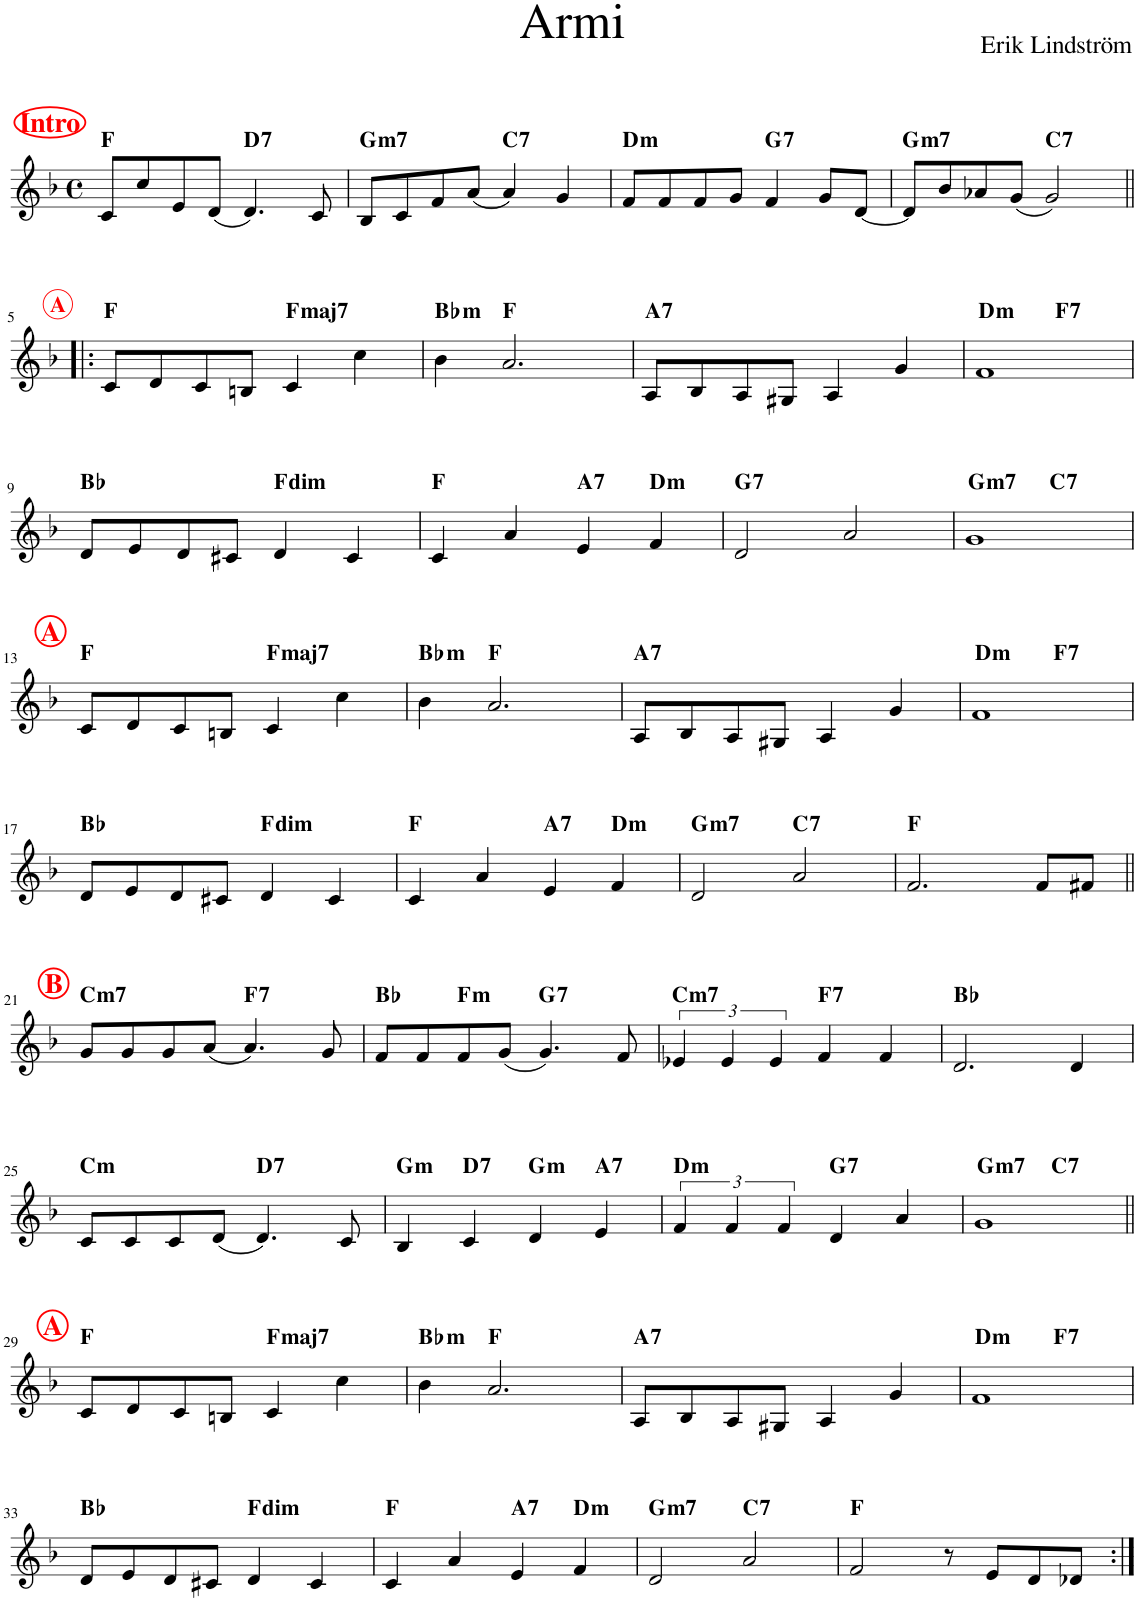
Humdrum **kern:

**kern	**harte
*part1	*part1
*staff1	*
*I"Piano	*
*I'Pno.	*
*clefG2	*
*k[b-]	*
*M4/4	*
*met(c)	*
=1	=1
!LO:TX:a:B:color=#FF0000:t=Intro	!
8c/L	F:maj
8cc/	.
8e/	.
(8d/J	.
!	!LO:H:kt=7
4.d/)	D:7
8c/	.
=2	=2
!	!LO:H:kt=m7
8B-/L	G:min7
8c/	.
8f/	.
(8a/J	.
!	!LO:H:kt=7
4a/)	C:7
4g/	.
=3	=3
!	!LO:H:kt=m
8f/L	D:min
8f/	.
8f/	.
8g/J	.
!	!LO:H:kt=7
4f/	G:7
8g/L	.
[8d/J	.
=4	=4
!	!LO:H:kt=m7
8d/L]	G:min7
8b-/	.
8a-X/	.
(8g/J	.
!	!LO:H:kt=7
2g/)	C:7
!!LO:LB:g=z
=5!|:	=5!|:
!LO:TX:a:B:color=#FF0000:t=A	!
8c/L	F:maj
8d/	.
8c/	.
8Bn/J	.
!	!LO:H:kt=maj7
4c/	F:maj7
4cc\	.
=6	=6
!	!LO:H:kt=m
4b-\	Bb:min
2.a/	F:maj
=7	=7
!	!LO:H:kt=7
8A/L	A:7
8B-/	.
8A/	.
8G#X/J	.
4A/	.
4g/	.
=8	=8
!	!LO:H:kt=m
*^	*
1f	2ryy	D:min
!	!	!LO:H:kt=7
.	2ryy	F:7
*v	*v	*
!!LO:LB:g=z
=9	=9
8d/L	Bb:maj
8e/	.
8d/	.
8c#X/J	.
!	!LO:H:kt=dim
4d/	F:dim
4c#/	.
=10	=10
4c/	F:maj
4a/	.
!	!LO:H:kt=7
4e/	A:7
!	!LO:H:kt=m
4f/	D:min
=11	=11
!	!LO:H:kt=7
2d/	G:7
2a/	.
=12	=12
!	!LO:H:kt=m7
*^	*
1g	2ryy	G:min7
!	!	!LO:H:kt=7
.	2ryy	C:7
!!LO:LB:g=z	!!
=13	=13	=13
!LO:TX:a:B:color=#FF0000:t=A	!	!
*v	*v	*
8c/L	F:maj
8d/	.
8c/	.
8Bn/J	.
!	!LO:H:kt=maj7
4c/	F:maj7
4cc\	.
=14	=14
!	!LO:H:kt=m
4b-\	Bb:min
2.a/	F:maj
=15	=15
!	!LO:H:kt=7
8A/L	A:7
8B-/	.
8A/	.
8G#X/J	.
4A/	.
4g/	.
=16	=16
!	!LO:H:kt=m
*^	*
1f	2ryy	D:min
!	!	!LO:H:kt=7
.	2ryy	F:7
*v	*v	*
!!LO:LB:g=z
=17	=17
8d/L	Bb:maj
8e/	.
8d/	.
8c#X/J	.
!	!LO:H:kt=dim
4d/	F:dim
4c#/	.
=18	=18
4c/	F:maj
4a/	.
!	!LO:H:kt=7
4e/	A:7
!	!LO:H:kt=m
4f/	D:min
=19	=19
!	!LO:H:kt=m7
2d/	G:min7
!	!LO:H:kt=7
2a/	C:7
=20	=20
2.f/	F:maj
8f/L	.
8f#X/J	.
!!LO:LB:g=z
=21||	=21||
!LO:TX:a:B:color=#FF0000:t=B	!LO:H:kt=m7
8g/L	C:min7
8g/	.
8g/	.
(8a/J	.
!	!LO:H:kt=7
4.a/)	F:7
8g/	.
=22	=22
8f/L	Bb:maj
8f/	.
!	!LO:H:kt=m
8f/	F:min
(8g/J	.
!	!LO:H:kt=7
4.g/)	G:7
8f/	.
=23	=23
!	!LO:H:kt=m7
6e-X/	C:min7
6e-/	.
6e-/	.
!	!LO:H:kt=7
4f/	F:7
4f/	.
=24	=24
2.d/	Bb:maj
4d/	.
!!LO:LB:g=z
=25	=25
!	!LO:H:kt=m
8c/L	C:min
8c/	.
8c/	.
(8d/J	.
!	!LO:H:kt=7
4.d/)	D:7
8c/	.
=26	=26
!	!LO:H:kt=m
4B-/	G:min
!	!LO:H:kt=7
4c/	D:7
!	!LO:H:kt=m
4d/	G:min
!	!LO:H:kt=7
4e/	A:7
=27	=27
!	!LO:H:kt=m
6f/	D:min
6f/	.
6f/	.
!	!LO:H:kt=7
4d/	G:7
4a/	.
=28	=28
!	!LO:H:kt=m7
*^	*
1g	2ryy	G:min7
!	!	!LO:H:kt=7
.	2ryy	C:7
!!LO:LB:g=z	!!
=29||	=29||	=29||
!LO:TX:a:B:color=#FF0000:t=A	!	!
*v	*v	*
8c/L	F:maj
8d/	.
8c/	.
8Bn/J	.
!	!LO:H:kt=maj7
4c/	F:maj7
4cc\	.
=30	=30
!	!LO:H:kt=m
4b-\	Bb:min
2.a/	F:maj
=31	=31
!	!LO:H:kt=7
8A/L	A:7
8B-/	.
8A/	.
8G#X/J	.
4A/	.
4g/	.
=32	=32
!	!LO:H:kt=m
*^	*
1f	2ryy	D:min
!	!	!LO:H:kt=7
.	2ryy	F:7
*v	*v	*
!!LO:LB:g=z
=33	=33
8d/L	Bb:maj
8e/	.
8d/	.
8c#X/J	.
!	!LO:H:kt=dim
4d/	F:dim
4c#/	.
=34	=34
4c/	F:maj
4a/	.
!	!LO:H:kt=7
4e/	A:7
!	!LO:H:kt=m
4f/	D:min
=35	=35
!	!LO:H:kt=m7
2d/	G:min7
!	!LO:H:kt=7
2a/	C:7
=36	=36
2f/	F:maj
8r	.
8e/L	.
8d/	.
8d-X/J	.
=:|!	=:|!
*-	*-
